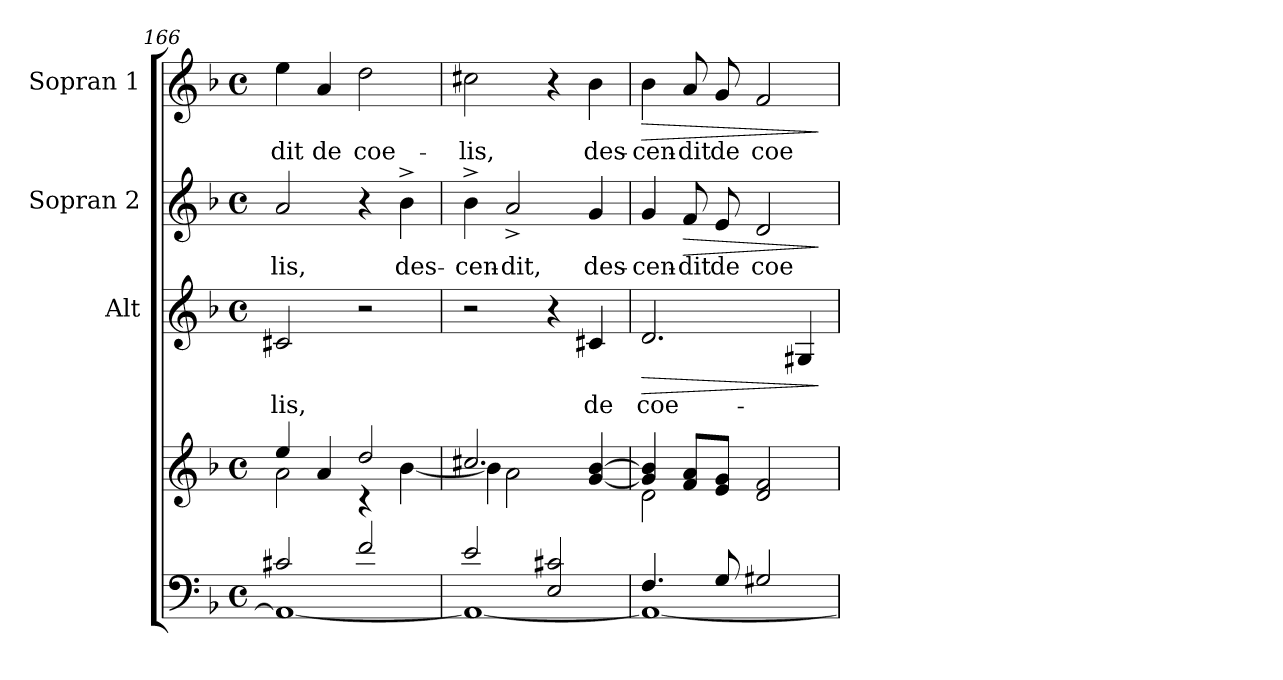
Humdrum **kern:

**kern	**kern	**kern	**text	**dynam	**kern	**text	**dynam	**kern	**text	**dynam
*part4	*part4	*part3	*part3	*part3	*part2	*part2	*part2	*part1	*part1	*part1
*staff5	*staff4	*staff3	*staff3	*staff3	*staff2	*staff2	*staff2	*staff1	*staff1	*staff1
*	*	*I"Alt	*	*	*I"Sopran 2	*	*	*I"Sopran 1	*	*
*	*	*I'A.	*	*	*I'S. 2	*	*	*I'S. 1	*	*
*clefF4	*clefG2	*clefG2	*	*	*clefG2	*	*	*clefG2	*	*
*k[b-]	*k[b-]	*k[b-]	*	*	*k[b-]	*	*	*k[b-]	*	*
*F:	*F:	*F:	*	*	*F:	*	*	*F:	*	*
*M4/4	*M4/4	*M4/4	*	*	*M4/4	*	*	*M4/4	*	*
*met(c)	*met(c)	*met(c)	*	*	*met(c)	*	*	*met(c)	*	*
=166	=166	=166	=166	=166	=166	=166	=166	=166	=166	=166
*^	*^	*	*	*	*	*	*	*	*	*
!	!	!	!	!	!LO:LY:b	!	!	!LO:LY:b	!	!	!LO:LY:b	!
2c#X/	1AA_	4ee/	2a\	2c#X/	-lis,	.	2a/	-lis,	.	4ee\	-dit	.
!	!	!	!	!	!	!	!	!	!	!	!LO:LY:b	!
.	.	4a/	.	.	.	.	.	.	.	4a/	de	.
!	!	!	!	!	!	!	!	!	!	!	!LO:LY:b	!
2f/	.	2dd/	4rc	2r	.	.	4r	.	.	2dd\	coe-	.
!	!	!	!	!	!	!	!	!LO:LY:b	!	!	!	!
.	.	.	[<4b-\	.	.	.	4b-^>\	des-	.	.	.	.
=167	=167	=167	=167	=167	=167	=167	=167	=167	=167	=167	=167	=167
!	!	!	!	!	!	!	!	!LO:LY:b	!	!	!LO:LY:b	!
2e/	1AA_	2.cc#X/	4b-\]	2r	.	.	4b-^>\	-cen-	.	2cc#X\	-lis,	.
!	!	!	!	!	!	!	!	!LO:LY:b	!	!	!	!
.	.	.	2a\	.	.	.	2a^>/	-dit,	.	.	.	.
2E/ 2c#X/	.	.	.	4r	.	.	.	.	.	4r	.	.
!	!	!	!	!	!LO:LY:b	!	!	!LO:LY:b	!	!	!LO:LY:b	!
.	.	[>4g/ [>4b-/	4ryy	4c#X/	de	.	4g/	des-	.	4b-\	des-	.
=168	=168	=168	=168	=168	=168	=168	=168	=168	=168	=168	=168	=168
!	!	!	!	!	!LO:LY:b	!LO:HP:b	!	!LO:LY:b	!	!	!LO:LY:b	!LO:HP:b
4.F/	1AA_	4g/] 4b-/]	2d\	2.d/	coe-	>	4g/	-cen-	.	4b-\	-cen-	>
!	!	!	!	!	!	!	!	!LO:LY:b	!LO:HP:b	!	!LO:LY:b	!
.	.	8f/ 8a/L	.	.	.	.	8f/	-dit	>	8a/	-dit	.
!	!	!	!	!	!	!	!	!LO:LY:b	!	!	!LO:LY:b	!
8G/	.	8e/ 8g/J	.	.	.	.	8e/	de	.	8g/	de	.
!	!	!	!	!	!	!	!	!LO:LY:b	!	!	!LO:LY:b	!
2G#X/	.	2d/ 2f/	2ryy	.	.	.	2d/	coe-	.	2f/	coe-	.
.	.	.	.	4G#X/	.	.	.	.	.	.	.	.
*v	*v	*	*	*	*	*	*	*	*	*	*	*
*	*v	*v	*	*	*	*	*	*	*	*	*
.	.	.	.	]	.	.	]	.	.	]
=	=	=	=	=	=	=	=	=	=	=
*-	*-	*-	*-	*-	*-	*-	*-	*-	*-	*-
